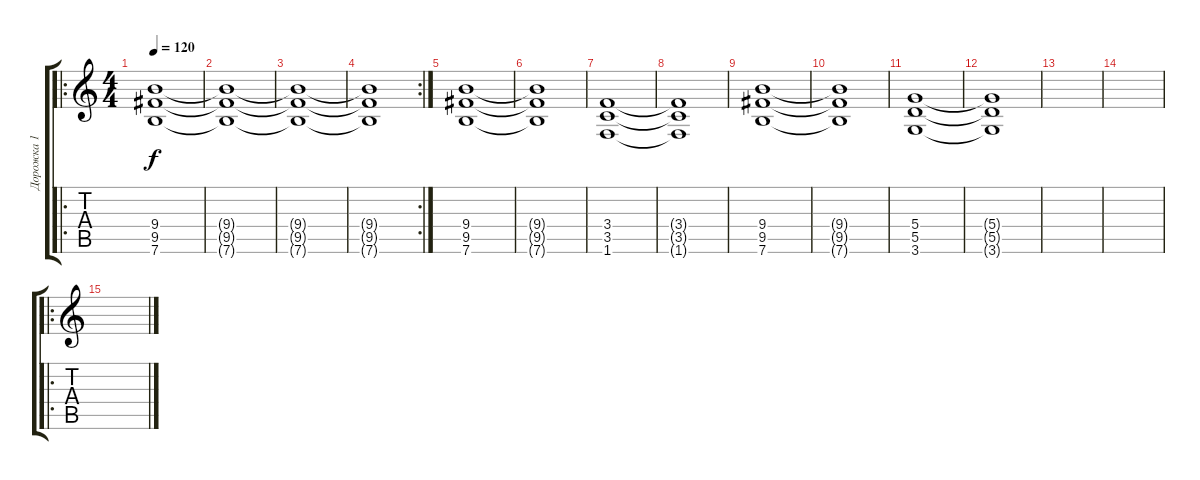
\track ("Дорожка 1" "Дорожка 1") {instrument distortionguitar}
\staff {score tabs}
\tuning (E4 B3 G3 D3 A2 E2) {hide}
\ro
\ts (4 4)
\tempo 120
\clef g2
\ks c
(9.4 9.5 7.6).1{dy f instrument distortionguitar} |
(9.4{t} 9.5{t} 7.6{t}).1 |
(9.4{t} 9.5{t} 7.6{t}).1 |
\rc 2
(9.4{t} 9.5{t} 7.6{t}).1 |
(9.4 9.5 7.6).1 |
(9.4{t} 9.5{t} 7.6{t}).1 |
(3.4 3.5 1.6).1 |
(3.4{t} 3.5{t} 1.6{t}).1 |
(9.4 9.5 7.6).1 |
(9.4{t} 9.5{t} 7.6{t}).1 |
(5.4 5.5 3.6).1 |
(5.4{t} 5.5{t} 3.6{t}).1 |
|
|
\ro
